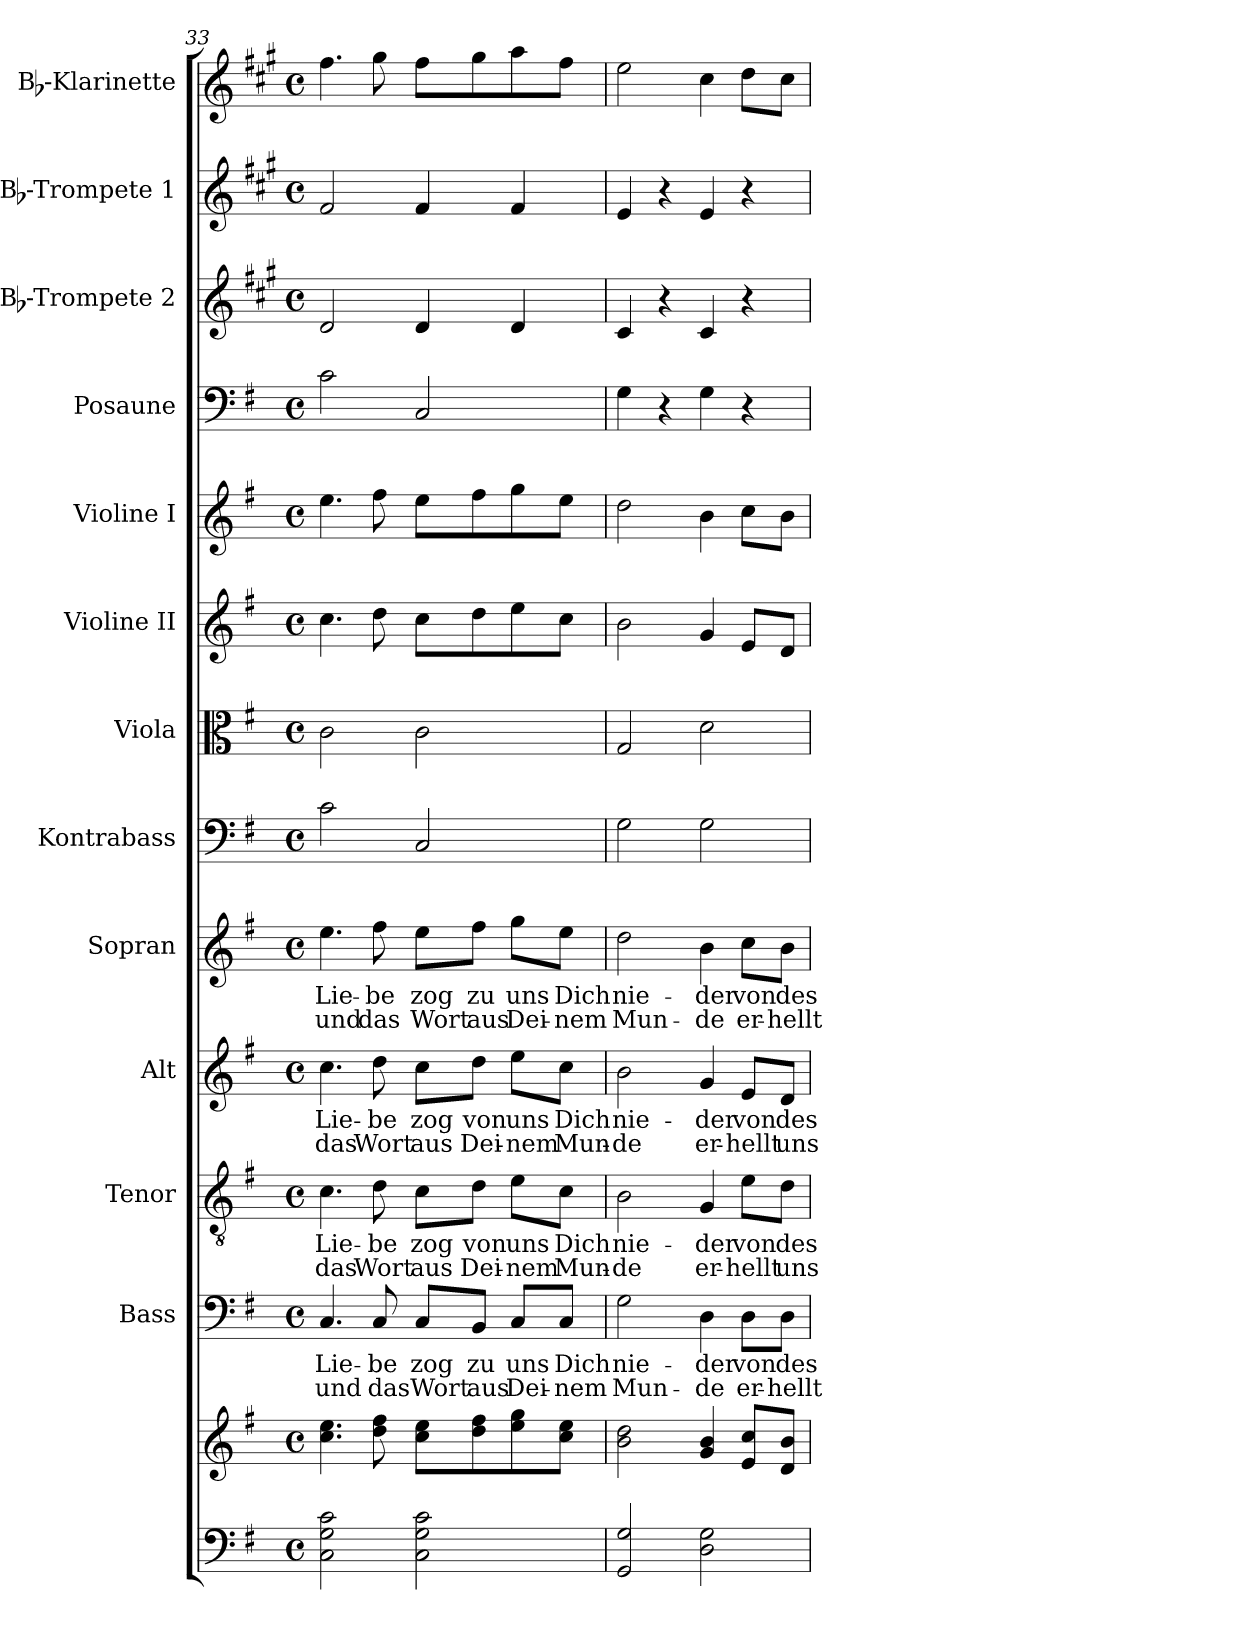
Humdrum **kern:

**kern	**kern	**kern	**text	**text	**kern	**text	**text	**kern	**text	**text	**kern	**text	**text	**kern	**kern	**kern	**kern	**kern	**kern	**kern	**kern
*part13	*part13	*part12	*part12	*part12	*part11	*part11	*part11	*part10	*part10	*part10	*part9	*part9	*part9	*part8	*part7	*part6	*part5	*part4	*part3	*part2	*part1
*staff14	*staff13	*staff12	*staff12	*staff12	*staff11	*staff11	*staff11	*staff10	*staff10	*staff10	*staff9	*staff9	*staff9	*staff8	*staff7	*staff6	*staff5	*staff4	*staff3	*staff2	*staff1
*	*	*I"Bass	*	*	*I"Tenor	*	*	*I"Alt	*	*	*I"Sopran	*	*	*I"Kontrabass	*I"Viola	*I"Violine II	*I"Violine I	*I"Posaune	*I"Bb-Trompete 2	*I"Bb-Trompete 1	*I"Bb-Klarinette
*	*	*I'B.	*	*	*I'T.	*	*	*I'A.	*	*	*I'S.	*	*	*I'Kb.	*I'Vla.	*I'Vl. II	*I'Vl. I	*I'Pos.	*I'Bb Trp. 2	*I'Bb Trp. 1	*I'Bb Kl.
!!LO:PB:g=z
*clefF4	*clefG2	*clefF4	*	*	*clefGv2	*	*	*clefG2	*	*	*clefG2	*	*	*clefF4	*clefC3	*clefG2	*clefG2	*clefF4	*clefG2	*clefG2	*clefG2
*	*	*	*	*	*	*	*	*	*	*	*	*	*	*ITrd7c12	*	*	*	*	*ITrd1c2	*ITrd1c2	*ITrd1c2
*k[f#]	*k[f#]	*k[f#]	*	*	*k[f#]	*	*	*k[f#]	*	*	*k[f#]	*	*	*k[f#]	*k[f#]	*k[f#]	*k[f#]	*k[f#]	*k[f#]	*k[f#]	*k[f#]
*G:	*G:	*G:	*	*	*G:	*	*	*G:	*	*	*G:	*	*	*G:	*G:	*G:	*G:	*G:	*G:	*G:	*G:
*M4/4	*M4/4	*M4/4	*	*	*M4/4	*	*	*M4/4	*	*	*M4/4	*	*	*M4/4	*M4/4	*M4/4	*M4/4	*M4/4	*M4/4	*M4/4	*M4/4
*met(c)	*met(c)	*met(c)	*	*	*met(c)	*	*	*met(c)	*	*	*met(c)	*	*	*met(c)	*met(c)	*met(c)	*met(c)	*met(c)	*met(c)	*met(c)	*met(c)
=33	=33	=33	=33	=33	=33	=33	=33	=33	=33	=33	=33	=33	=33	=33	=33	=33	=33	=33	=33	=33	=33
!	!	!	!LO:LY:b	!LO:LY:b	!	!LO:LY:b	!LO:LY:b	!	!LO:LY:b	!LO:LY:b	!	!LO:LY:b	!LO:LY:b	!	!	!	!	!	!	!	!
2C\ 2G\ 2c\	4.cc\ 4.ee\	4.C/	Lie-	und	4.c\	Lie-	das	4.cc\	Lie-	das	4.ee\	Lie-	und	2C\	2c\	4.cc\	4.ee\	2c\	2c/	2e/	4.ee\
!	!	!	!LO:LY:b	!LO:LY:b	!	!LO:LY:b	!LO:LY:b	!	!LO:LY:b	!LO:LY:b	!	!LO:LY:b	!LO:LY:b	!	!	!	!	!	!	!	!
.	8dd\ 8ff#\	8C/	-be	das	8d\	-be	Wort	8dd\	-be	Wort	8ff#\	-be	das	.	.	8dd\	8ff#\	.	.	.	8ff#\
!	!	!	!LO:LY:b	!LO:LY:b	!	!LO:LY:b	!LO:LY:b	!	!LO:LY:b	!LO:LY:b	!	!LO:LY:b	!LO:LY:b	!	!	!	!	!	!	!	!
2C\ 2G\ 2c\	8cc\ 8ee\L	8C/L	zog	Wort	8c\L	zog	aus	8cc\L	zog	aus	8ee\L	zog	Wort	2CC/	2c\	8cc\L	8ee\L	2C/	4c/	4e/	8ee\L
!	!	!	!LO:LY:b	!LO:LY:b	!	!LO:LY:b	!LO:LY:b	!	!LO:LY:b	!LO:LY:b	!	!LO:LY:b	!LO:LY:b	!	!	!	!	!	!	!	!
.	8dd\ 8ff#\	8BB/J	zu	aus	8d\J	von	Dei-	8dd\J	von	Dei-	8ff#\J	zu	aus	.	.	8dd\	8ff#\	.	.	.	8ff#\
!	!	!	!LO:LY:b	!LO:LY:b	!	!LO:LY:b	!LO:LY:b	!	!LO:LY:b	!LO:LY:b	!	!LO:LY:b	!LO:LY:b	!	!	!	!	!	!	!	!
.	8ee\ 8gg\	8C/L	uns	Dei-	8e\L	uns	-nem	8ee\L	uns	-nem	8gg\L	uns	Dei-	.	.	8ee\	8gg\	.	4c/	4e/	8gg\
!	!	!	!LO:LY:b	!LO:LY:b	!	!LO:LY:b	!LO:LY:b	!	!LO:LY:b	!LO:LY:b	!	!LO:LY:b	!LO:LY:b	!	!	!	!	!	!	!	!
.	8cc\ 8ee\J	8C/J	Dich	-nem	8c\J	Dich	Mun-	8cc\J	Dich	Mun-	8ee\J	Dich	-nem	.	.	8cc\J	8ee\J	.	.	.	8ee\J
=34	=34	=34	=34	=34	=34	=34	=34	=34	=34	=34	=34	=34	=34	=34	=34	=34	=34	=34	=34	=34	=34
!	!	!	!LO:LY:b	!LO:LY:b	!	!LO:LY:b	!LO:LY:b	!	!LO:LY:b	!LO:LY:b	!	!LO:LY:b	!LO:LY:b	!	!	!	!	!	!	!	!
2GG/ 2G/	2b\ 2dd\	2G\	nie-	Mun-	2B\	nie-	-de	2b\	nie-	-de	2dd\	nie-	Mun-	2GG\	2G/	2b\	2dd\	4G\	4B/	4d/	2dd\
.	.	.	.	.	.	.	.	.	.	.	.	.	.	.	.	.	.	4r	4r	4r	.
!	!	!	!LO:LY:b	!LO:LY:b	!	!LO:LY:b	!LO:LY:b	!	!LO:LY:b	!LO:LY:b	!	!LO:LY:b	!LO:LY:b	!	!	!	!	!	!	!	!
2D\ 2G\	4g/ 4b/	4D\	-der	-de	4G/	-der	er-	4g/	-der	er-	4b\	-der	-de	2GG\	2d\	4g/	4b\	4G\	4B/	4d/	4b\
!	!	!	!LO:LY:b	!LO:LY:b	!	!LO:LY:b	!LO:LY:b	!	!LO:LY:b	!LO:LY:b	!	!LO:LY:b	!LO:LY:b	!	!	!	!	!	!	!	!
.	8e/ 8cc/L	8D\L	von	er-	8e\L	von	-hellt	8e/L	von	-hellt	8cc\L	von	er-	.	.	8e/L	8cc\L	4r	4r	4r	8cc\L
!	!	!	!LO:LY:b	!LO:LY:b	!	!LO:LY:b	!LO:LY:b	!	!LO:LY:b	!LO:LY:b	!	!LO:LY:b	!LO:LY:b	!	!	!	!	!	!	!	!
.	8d/ 8b/J	8D\J	des	-hellt	8d\J	des	uns	8d/J	des	uns	8b\J	des	-hellt	.	.	8d/J	8b\J	.	.	.	8b\J
=	=	=	=	=	=	=	=	=	=	=	=	=	=	=	=	=	=	=	=	=	=
*-	*-	*-	*-	*-	*-	*-	*-	*-	*-	*-	*-	*-	*-	*-	*-	*-	*-	*-	*-	*-	*-
